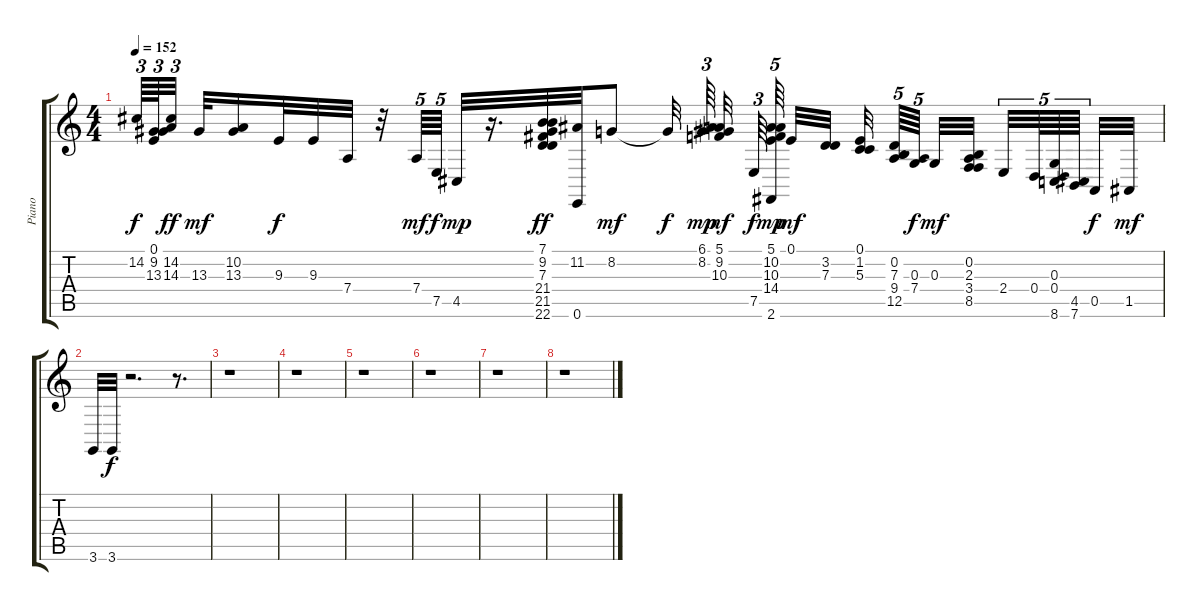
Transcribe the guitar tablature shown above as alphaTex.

\track ("Piano" "Piano") {instrument acousticgrandpiano}
\staff {score tabs}
\tuning (E4 B3 G3 D3 A2 E2) {hide}
\ts (4 4)
\tempo 152
\clef g2
\ks c
14.2{t}.64{tu (3 2) dy f} (0.1 9.2 13.3).64{tu (3 2)} (14.2 14.3).32{tu (3 2) dy ff beam splitsecondary} 13.3.32{dy mf} (10.2 13.3).16 9.3.32{dy f} 9.3.32 7.4.32 r.32 7.4.64{tu (5 4) dy mf} 7.5.64{tu (5 4) dy f beam splitsecondary} 4.5.32{dy mp} r.16{d} (7.1 9.2 7.3 21.4 21.5 22.6).32{dy ff} (11.2 0.6).32 8.2.8{dy mf} 8.2{t}.32{dy f beam splitsecondary} (6.1 8.2).64{tu (3 2) dy mp beam splitsecondary} (5.1 9.2 10.3).32{dy mf beam splitsecondary} 7.5.64{tu (3 2) dy f} (5.1 10.2 10.3 14.4 2.6).64{tu (5 4) dy mp beam splitsecondary} 0.1.32{dy mf} (3.2 7.3).32 (0.1 1.2 5.3).32{beam splitsecondary} (0.2 7.3 9.4 12.5).64{tu (5 4)} (0.3 7.4).64{tu (5 4) dy f beam splitsecondary} 0.3.32{dy mf} (0.2 2.3 3.4 8.5).32{beam splitsecondary} 2.4.32{tu (5 4)} 0.4.64{tu (5 4)} (0.3 0.4 8.6).64{tu (5 4)} (4.5 7.6).64{tu (5 4) beam splitsecondary} 0.5.32{dy f} 1.5.32{dy mf} |
3.6.32 3.6.32{dy f} r.2{d} r.8{d} |
r.1 |
r.1 |
r.1 |
r.1 |
r.1 |
r.1
